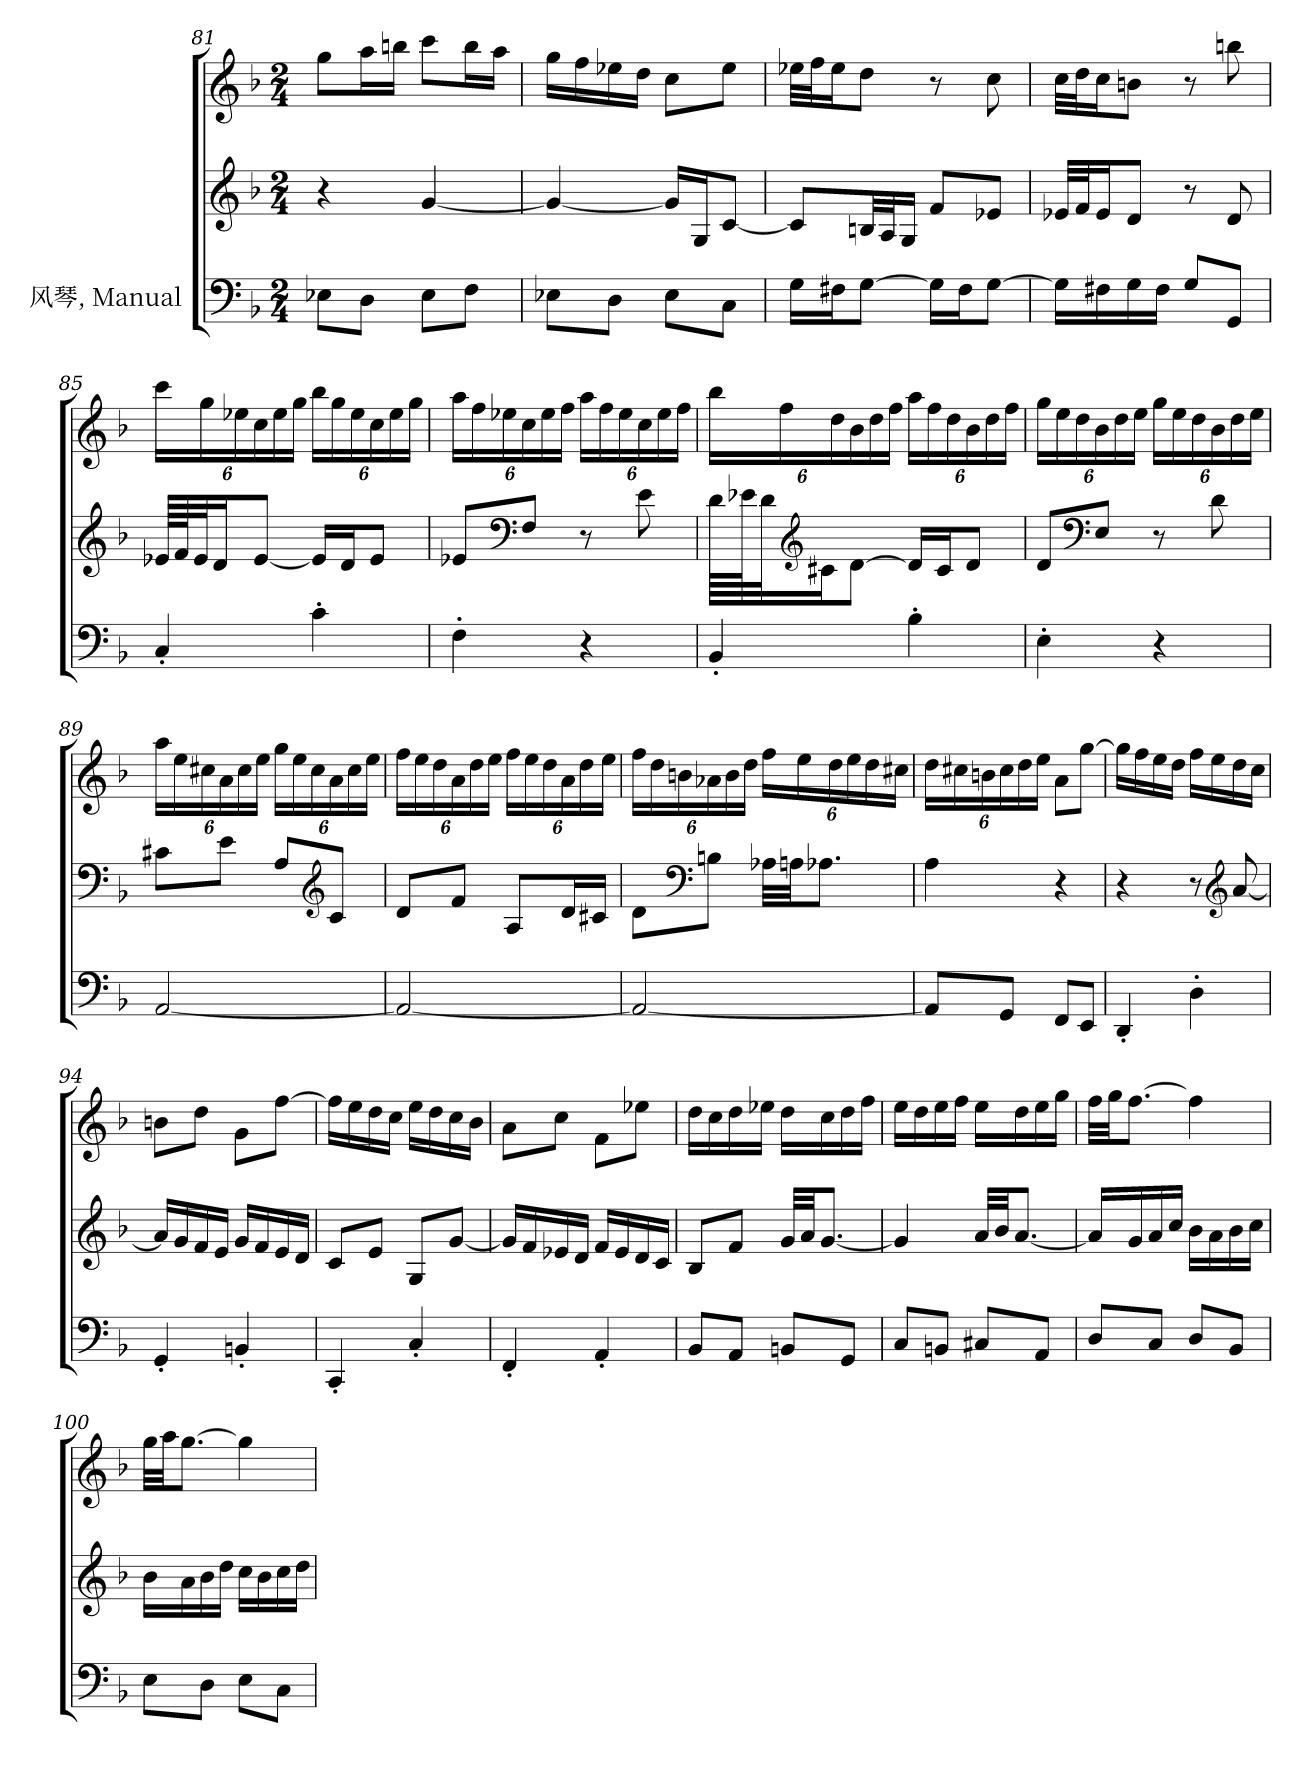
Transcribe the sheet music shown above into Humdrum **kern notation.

**kern	**kern	**kern
*part1	*part1	*part1
*staff3	*staff2	*staff1
*I"风琴, Manual	*	*
!!LO:PB:g=z
*clefF4	*clefG2	*clefG2
*k[b-]	*k[b-]	*k[b-]
*M2/4	*M2/4	*M2/4
=81	=81	=81
8E-X\L	4r	8gg\L
8D\J	.	16aa\L
.	.	16bbn\JJ
8E-\L	[4g/	8ccc\L
8F\J	.	16bb\L
.	.	16aa\JJ
=82	=82	=82
8E-X\L	4g/_	16gg\LL
.	.	16ff\
8D\J	.	16ee-X\
.	.	16dd\JJ
8E-\L	16g/LL]	8cc\L
.	16G/J	.
8C\J	[8c/J	8ee-\J
=83	=83	=83
16G\LL	8c/L]	32ee-X\LLL
.	.	32ff\J
16F#X\J	.	16ee-\J
[8G\J	32Bn/LL	8dd\J
.	32A/J	.
.	16G/JJ	.
16G\LL]	8f/L	8r
16F#\J	.	.
[8G\J	8e-X/J	8cc\
=84	=84	=84
16G\LL]	32e-X/LLL	32cc\LLL
.	32f/J	32dd\J
16F#X\	16e-/J	16cc\J
16G\	8d/J	8bn\J
16F#\JJ	.	.
8G/L	8r	8r
8GG/J	8d/	8bbn\
!!LO:LB:g=z
=85	=85	=85
*	*	*Xbrackettup
4C'/	64e-X/LLLL	24ccc\LL
.	64f/J	.
.	32e-/J	.
.	.	24gg\
.	16d/J	.
.	.	24ee-X\
.	[8e-/J	24cc\
.	.	24ee-\
.	.	24gg\JJ
4c'\	16e-/LL]	24bb-\LL
.	.	24gg\
.	16d/J	.
.	.	24ee-\
.	8e-/J	24cc\
.	.	24ee-\
.	.	24gg\JJ
=86	=86	=86
4F'\	8e-X/L	24aa\LL
.	.	24ff\
.	.	24ee-X\
*	*clefF4	*
.	8F/J	24cc\
.	.	24ee-\
.	.	24ff\JJ
4r	8r	24aa\LL
.	.	24ff\
.	.	24ee-\
.	8e-\	24cc\
.	.	24ee-\
.	.	24ff\JJ
=87	=87	=87
4BB-'/	64d\LLLL	24bb-\LL
.	64e-X\J	.
.	32d\J	.
.	.	24ff\
*	*clefG2	*
.	16c#X\J	.
.	.	24dd\
.	[8d\J	24b-\
.	.	24dd\
.	.	24ff\JJ
4B-'\	16d/LL]	24aa\LL
.	.	24ff\
.	16c#/J	.
.	.	24dd\
.	8d/J	24b-\
.	.	24dd\
.	.	24ff\JJ
!!LO:LB:g=z
=88	=88	=88
4E'\	8d/L	24gg\LL
.	.	24ee\
.	.	24dd\
*	*clefF4	*
.	8E/J	24b-\
.	.	24dd\
.	.	24ee\JJ
4r	8r	24gg\LL
.	.	24ee\
.	.	24dd\
.	8d\	24b-\
.	.	24dd\
.	.	24ee\JJ
=89	=89	=89
[2AA/	8c#X\L	24aa\LL
.	.	24ee\
.	.	24cc#X\
.	8e\J	24a\
.	.	24cc#\
.	.	24ee\JJ
.	8A/L	24gg\LL
.	.	24ee\
.	.	24cc#\
*	*clefG2	*
.	8c#/J	24a\
.	.	24cc#\
.	.	24ee\JJ
=90	=90	=90
2AA/_	8d/L	24ff\LL
.	.	24ee\
.	.	24dd\
.	8f/J	24a\
.	.	24dd\
.	.	24ee\JJ
.	8A/L	24ff\LL
.	.	24ee\
.	.	24dd\
.	16d/L	24a\
.	.	24dd\
.	16c#X/JJ	.
.	.	24ee\JJ
!!LO:LB:g=z
=91	=91	=91
2AA/_	8d\L	24ff\LL
.	.	24dd\
.	.	24bn\
*	*clefF4	*
.	8Bn\J	24a-X\
.	.	24b\
.	.	24dd\JJ
.	32A-X\LLL	24ff\LL
.	32An\JJ	.
.	.	24ee\
.	8.A-X\J	.
.	.	24dd\
.	.	24ee\
.	.	24dd\
.	.	24cc#X\JJ
=92	=92	=92
8AA/L]	4A\	24dd\LL
.	.	24cc#X\
.	.	24bn\
8GG/J	.	24cc#\
.	.	24dd\
.	.	24ee\JJ
8FF/L	4r	8a\L
8EE/J	.	[8gg\J
=93	=93	=93
4DD'/	4r	16gg\LL]
.	.	16ff\
.	.	16ee\
.	.	16dd\JJ
4D'\	8r	16ff\LL
.	.	16ee\
*	*clefG2	*
.	[8a/	16dd\
.	.	16cc\JJ
=94	=94	=94
4GG'/	16a/LL]	8bn\L
.	16g/	.
.	16f/	8dd\J
.	16e/JJ	.
4BBn'/	16g/LL	8g\L
.	16f/	.
.	16e/	[8ff\J
.	16d/JJ	.
!!LO:PB:g=z
=95	=95	=95
4CC'/	8c/L	16ff\LL]
.	.	16ee\
.	8e/J	16dd\
.	.	16cc\JJ
4C'/	8G/L	16ee\LL
.	.	16dd\
.	[8g/J	16cc\
.	.	16b-\JJ
=96	=96	=96
4FF'/	16g/LL]	8a\L
.	16f/	.
.	16e-X/	8cc\J
.	16d/JJ	.
4AA'/	16f/LL	8f\L
.	16e-/	.
.	16d/	8ee-X\J
.	16c/JJ	.
=97	=97	=97
8BB-/L	8B-/L	16dd\LL
.	.	16cc\
8AA/J	8f/J	16dd\
.	.	16ee-X\JJ
8BBn/L	32g/LLL	16dd\LL
.	32a/JJ	.
.	[8.g/J	16cc\
8GG/J	.	16dd\
.	.	16ff\JJ
=98	=98	=98
8C/L	4g/]	16ee\LL
.	.	16dd\
8BBn/J	.	16ee\
.	.	16ff\JJ
8C#X/L	32a/LLL	16ee\LL
.	32b-/JJ	.
.	[8.a/J	16dd\
8AA/J	.	16ee\
.	.	16gg\JJ
!!LO:LB:g=z
=99	=99	=99
8D/L	16a/LL]	32ff\LLL
.	.	32gg\JJ
.	16g/	[8.ff\J
8C/J	16a/	.
.	16cc/JJ	.
8D/L	16b-\LL	4ff\]
.	16a\	.
8BB-/J	16b-\	.
.	16cc\JJ	.
=100	=100	=100
8E\L	16b-\LL	32gg\LLL
.	.	32aa\JJ
.	16a\	[8.gg\J
8D\J	16b-\	.
.	16dd\JJ	.
8E\L	16cc\LL	4gg\]
.	16b-\	.
8C\J	16cc\	.
.	16dd\JJ	.
=	=	=
*-	*-	*-
